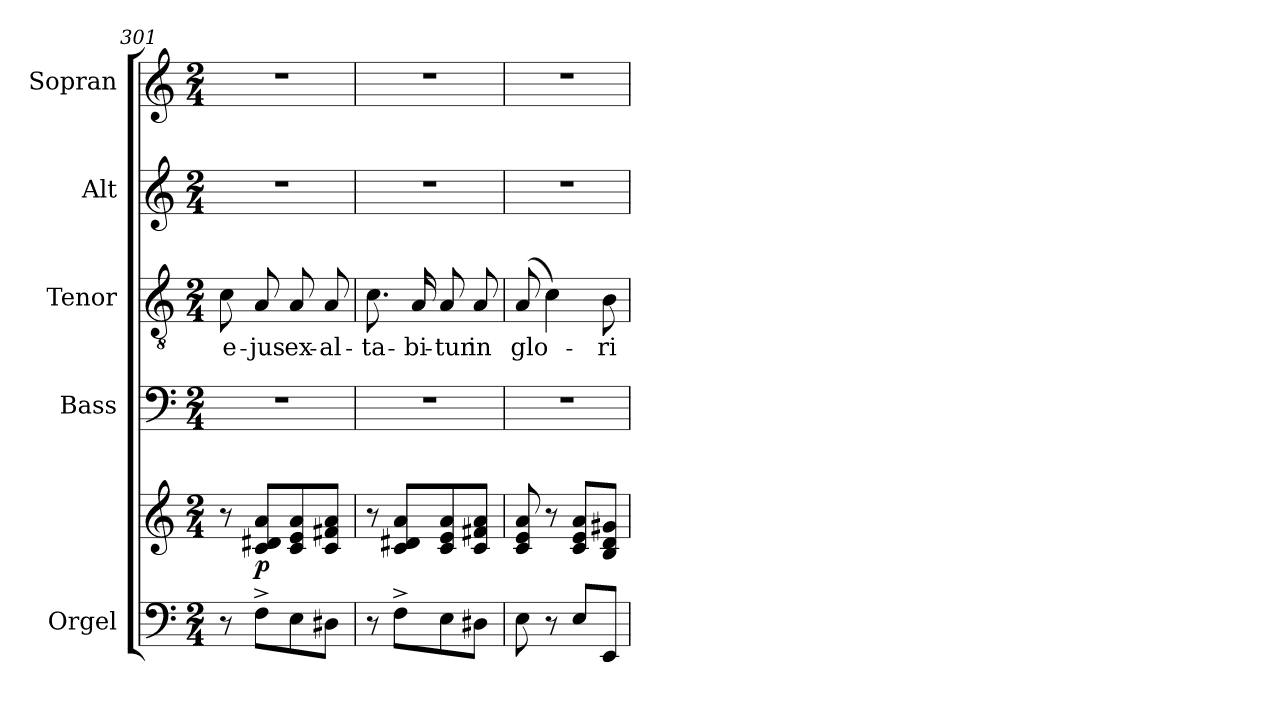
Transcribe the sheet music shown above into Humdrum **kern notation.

**kern	**kern	**dynam	**kern	**kern	**text	**kern	**kern
*part5	*part5	*part5	*part4	*part3	*part3	*part2	*part1
*staff6	*staff5	*staff5/6	*staff4	*staff3	*staff3	*staff2	*staff1
*I"Orgel	*	*	*I"Bass	*I"Tenor	*	*I"Alt	*I"Sopran
*I'Org.	*	*	*I'B.	*I'T.	*	*I'A.	*I'S.
*clefF4	*clefG2	*	*clefF4	*clefGv2	*	*clefG2	*clefG2
*k[]	*k[]	*	*k[]	*k[]	*	*k[]	*k[]
*C:	*C:	*	*C:	*C:	*	*C:	*C:
*M2/4	*M2/4	*	*M2/4	*M2/4	*	*M2/4	*M2/4
=301	=301	=301	=301	=301	=301	=301	=301
!	!	!	!	!	!LO:LY:b	!	!
8r	8r	.	2r	8c\	e-	2r	2r
!	!	!LO:DY:b	!	!	!LO:LY:b	!	!
8F^>\L	8c/ 8d#X/ 8a/L	p	.	8A/	-jus	.	.
!	!	!	!	!	!LO:LY:b	!	!
8E\	8c/ 8e/ 8a/	.	.	8A/	ex-	.	.
!	!	!	!	!	!LO:LY:b	!	!
8D#X\J	8c/ 8f#X/ 8a/J	.	.	8A/	-al-	.	.
=302	=302	=302	=302	=302	=302	=302	=302
!	!	!	!	!	!LO:LY:b	!	!
8r	8r	.	2r	8.c\	-ta-	2r	2r
8F^>\L	8c/ 8d#X/ 8a/L	.	.	.	.	.	.
!	!	!	!	!	!LO:LY:b	!	!
.	.	.	.	16A/	-bi-	.	.
!	!	!	!	!	!LO:LY:b	!	!
8E\	8c/ 8e/ 8a/	.	.	8A/	-tur	.	.
!	!	!	!	!	!LO:LY:b	!	!
8D#X\J	8c/ 8f#X/ 8a/J	.	.	8A/	in	.	.
=303	=303	=303	=303	=303	=303	=303	=303
!	!	!	!	!	!LO:LY:b	!	!
8E\	8c/ 8e/ 8a/	.	2r	(8A/	glo-	2r	2r
8r	8r	.	.	4c\)	.	.	.
8E/L	8c/ 8e/ 8a/L	.	.	.	.	.	.
!	!	!	!	!	!LO:LY:b	!	!
8EE/J	8B/ 8d/ 8g#X/J	.	.	8B\	-ri-	.	.
=	=	=	=	=	=	=	=
*-	*-	*-	*-	*-	*-	*-	*-
